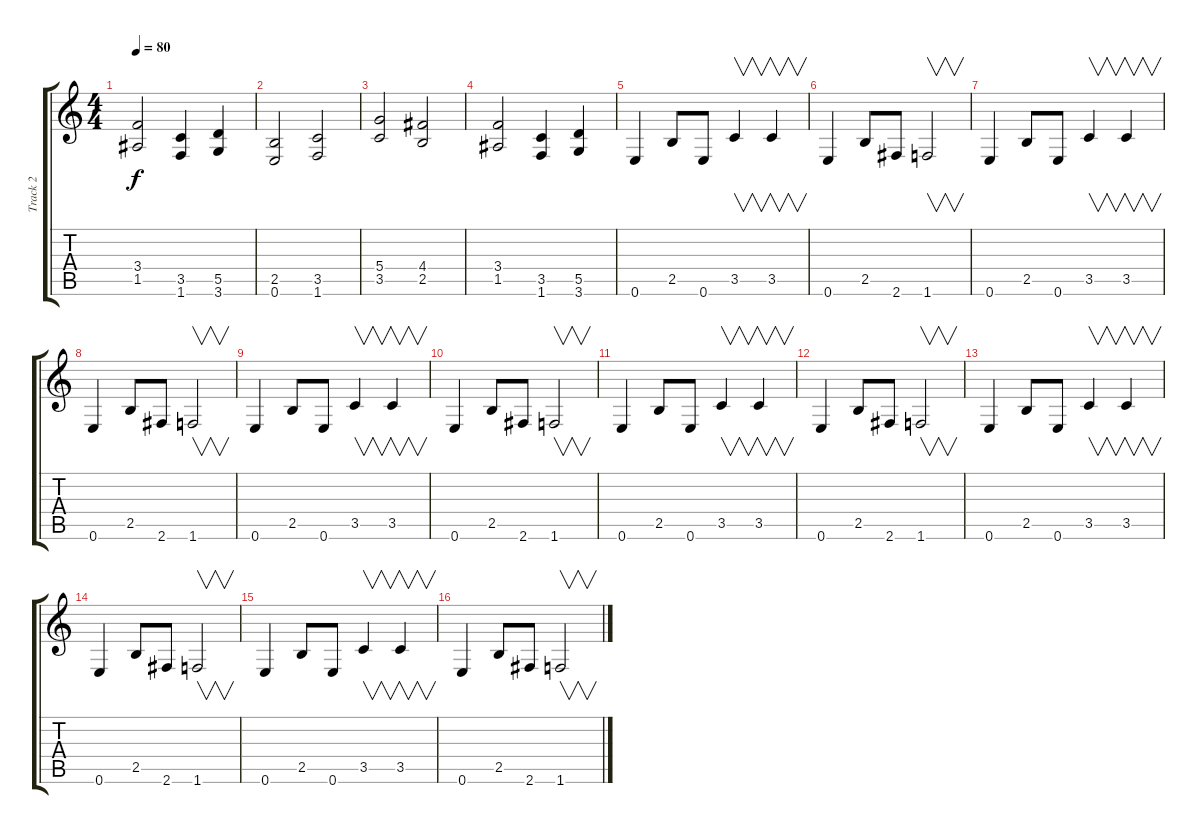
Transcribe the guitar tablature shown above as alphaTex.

\track ("Track 2" "Track 2") {instrument distortionguitar}
\staff {score tabs}
\tuning (E4 B3 G3 D3 A2 E2) {hide}
\ts (4 4)
\tempo 80
\clef g2
\ks c
(3.4 1.5).2{dy f} (3.5 1.6).4 (5.5 3.6).4 |
(2.5 0.6).2 (3.5 1.6).2 |
(5.4 3.5).2 (4.4 2.5).2 |
(3.4 1.5).2 (3.5 1.6).4 (5.5 3.6).4 |
0.6.4 2.5.8 0.6.8 3.5.4{v} 3.5.4{v} |
0.6.4 2.5.8 2.6.8 1.6.2{v} |
0.6.4 2.5.8 0.6.8 3.5.4{v} 3.5.4{v} |
0.6.4 2.5.8 2.6.8 1.6.2{v} |
0.6.4 2.5.8 0.6.8 3.5.4{v} 3.5.4{v} |
0.6.4 2.5.8 2.6.8 1.6.2{v} |
0.6.4 2.5.8 0.6.8 3.5.4{v} 3.5.4{v} |
0.6.4 2.5.8 2.6.8 1.6.2{v} |
0.6.4 2.5.8 0.6.8 3.5.4{v} 3.5.4{v} |
0.6.4 2.5.8 2.6.8 1.6.2{v} |
0.6.4 2.5.8 0.6.8 3.5.4{v} 3.5.4{v} |
0.6.4 2.5.8 2.6.8 1.6.2{v}
